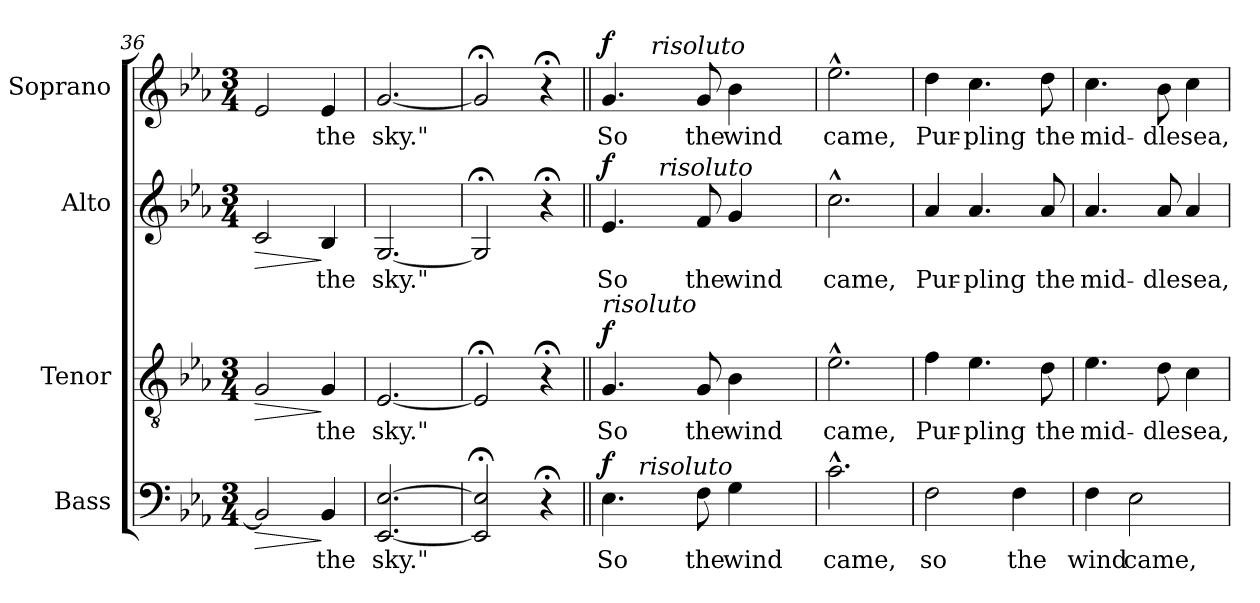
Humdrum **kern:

**kern	**text	**dynam	**kern	**text	**dynam	**kern	**text	**dynam	**kern	**text	**dynam
*part4	*part4	*part4	*part3	*part3	*part3	*part2	*part2	*part2	*part1	*part1	*part1
*staff4	*staff4	*staff4	*staff3	*staff3	*staff3	*staff2	*staff2	*staff2	*staff1	*staff1	*staff1
*I"Bass	*	*	*I"Tenor	*	*	*I"Alto	*	*	*I"Soprano	*	*
*I'B.	*	*	*I'T.	*	*	*I'A.	*	*	*I'S.	*	*
*clefF4	*	*	*clefGv2	*	*	*clefG2	*	*	*clefG2	*	*
*	*	*	*ITrd7c12	*	*	*	*	*	*	*	*
*k[b-e-a-]	*	*	*k[b-e-a-]	*	*	*k[b-e-a-]	*	*	*k[b-e-a-]	*	*
*E-:	*	*	*E-:	*	*	*E-:	*	*	*E-:	*	*
*M3/4	*	*	*M3/4	*	*	*M3/4	*	*	*M3/4	*	*
=36	=36	=36	=36	=36	=36	=36	=36	=36	=36	=36	=36
!	!	!LO:HP:b	!	!	!LO:HP:b	!	!	!LO:HP:b	!	!	!
2BB-i/]	.	>	2GGi/	.	>	2ci/	.	>	2e-i/	.	.
!	!LO:LY:b:color=#000000	!	!	!	!	!	!	!	!	!	!
!	!	!	!	!LO:LY:b:color=#000000	!	!	!	!	!	!	!
!	!	!	!	!	!	!	!LO:LY:b:color=#000000	!	!	!	!
!	!	!	!	!	!	!	!	!	!	!LO:LY:b:color=#000000	!
4BB-i/	the	]	4GGi/	the	]	4B-i/	the	]	4e-i/	the	.
=37	=37	=37	=37	=37	=37	=37	=37	=37	=37	=37	=37
!	!LO:LY:b:color=#000000	!	!	!	!	!	!	!	!	!	!
!	!	!	!	!LO:LY:b:color=#000000	!	!	!	!	!	!	!
!	!	!	!	!	!	!	!LO:LY:b:color=#000000	!	!	!	!
!	!	!	!	!	!	!	!	!	!	!LO:LY:b:color=#000000	!
[2.EE-i/ [2.E-i	sky."	.	[2.EE-i/	sky."	.	[2.Gi/	sky."	.	[2.gi/	sky."	.
=38	=38	=38	=38	=38	=38	=38	=38	=38	=38	=38	=38
2EE-i/]; 2E-i];	.	.	2EE-;i/]	.	.	2G;i/]	.	.	2g;i/]	.	.
4r;	.	.	4r;	.	.	4r;	.	.	4r;	.	.
=39||	=39||	=39||	=39||	=39||	=39||	=39||	=39||	=39||	=39||	=39||	=39||
!	!LO:LY:b:color=#000000	!	!	!	!	!	!	!	!	!	!
!	!	!	!	!LO:LY:b:color=#000000	!	!	!	!	!	!	!
!	!	!	!	!	!	!	!LO:LY:b:color=#000000	!	!	!	!
!	!	!	!LO:TX:a:i:t=risoluto	!	!	!	!	!	!	!	!
!	!	!	!	!	!	!	!	!	!	!LO:LY:b:color=#000000	!
*^	*	*	*	*	*	*^	*	*	*^	*	*
4.E-i\	8ryy	So	f	4.GGi/	So	f	4.e-i/	8ryy	So	f	4.gi/	8ryy	So	f
.	128...ryy	.	.	.	.	.	.	32ryy	.	.	.	32ryy	.	.
!	!LO:TX:a:i:t=risoluto	!	!	!	!	!	!	!	!	!	!	!	!	!
.	2ryy	.	.	.	.	.	.	.	.	.	.	.	.	.
.	.	.	.	.	.	.	.	64ryy	.	.	.	256ryy	.	.
.	.	.	.	.	.	.	.	.	.	.	.	1024ryy	.	.
!	!	!	!	!	!	!	!	!	!	!	!	!LO:TX:a:i:t=risoluto	!	!
.	.	.	.	.	.	.	.	.	.	.	.	2ryy	.	.
.	.	.	.	.	.	.	.	1024ryy	.	.	.	.	.	.
!	!	!	!	!	!	!	!	!LO:TX:a:i:t=risoluto	!	!	!	!	!	!
.	.	.	.	.	.	.	.	2ryy	.	.	.	.	.	.
!	!	!LO:LY:b:color=#000000	!	!	!	!	!	!	!	!	!	!	!	!
!	!	!	!	!	!LO:LY:b:color=#000000	!	!	!	!	!	!	!	!	!
!	!	!	!	!	!	!	!	!	!LO:LY:b:color=#000000	!	!	!	!	!
*	*	*	*	*	*	*	*	*	*	*	*MM132	*	*	*
!	!	!	!	!	!	!	!	!	!	!	!	!	!LO:LY:b:color=#000000	!
8Fi\	.	the	.	8GGi/	the	.	8fi/	.	the	.	8gi/	.	the	.
!	!	!LO:LY:b:color=#000000	!	!	!	!	!	!	!	!	!	!	!	!
!	!	!	!	!	!LO:LY:b:color=#000000	!	!	!	!	!	!	!	!	!
!	!	!	!	!	!	!	!	!	!LO:LY:b:color=#000000	!	!	!	!	!
!	!	!	!	!	!	!	!	!	!	!	!	!	!LO:LY:b:color=#000000	!
4Gi\	.	wind	.	4BB-i\	wind	.	4gi/	.	wind	.	4b-i\	.	wind	.
.	16ryy	.	.	.	.	.	.	.	.	.	.	.	.	.
.	.	.	.	.	.	.	.	.	.	.	.	16ryy	.	.
.	.	.	.	.	.	.	.	16ryy	.	.	.	.	.	.
.	32ryy	.	.	.	.	.	.	.	.	.	.	.	.	.
.	.	.	.	.	.	.	.	.	.	.	.	64ryy	.	.
.	64ryy	.	.	.	.	.	.	.	.	.	.	.	.	.
.	.	.	.	.	.	.	.	128...ryy	.	.	.	.	.	.
.	.	.	.	.	.	.	.	.	.	.	.	128ryy	.	.
.	.	.	.	.	.	.	.	.	.	.	.	512.ryy	.	.
.	1024ryy	.	.	.	.	.	.	.	.	.	.	.	.	.
*	*	*	*	*	*	*	*v	*v	*	*	*	*	*	*
*v	*v	*	*	*	*	*	*	*	*	*v	*v	*	*
=40	=40	=40	=40	=40	=40	=40	=40	=40	=40	=40	=40
*^	*	*	*	*	*	*^	*	*	*^	*	*
!	!	!LO:LY:b:color=#000000	!	!	!	!	!	!	!	!	!	!	!	!
*	*	*	*	*	*	*	*v	*v	*	*	*	*	*	*
*v	*v	*	*	*	*	*	*	*	*	*v	*v	*	*
*^	*	*	*	*	*	*^	*	*	*^	*	*
!	!	!	!	!	!LO:LY:b:color=#000000	!	!	!	!	!	!	!	!	!
*	*	*	*	*	*	*	*v	*v	*	*	*	*	*	*
*v	*v	*	*	*	*	*	*	*	*	*v	*v	*	*
*^	*	*	*	*	*	*^	*	*	*^	*	*
!	!	!	!	!	!	!	!	!	!LO:LY:b:color=#000000	!	!	!	!	!
*	*	*	*	*	*	*	*v	*v	*	*	*	*	*	*
*v	*v	*	*	*	*	*	*	*	*	*v	*v	*	*
*^	*	*	*	*	*	*^	*	*	*^	*	*
!	!	!	!	!	!	!	!	!	!	!	!	!	!LO:LY:b:color=#000000	!
*	*	*	*	*	*	*	*v	*v	*	*	*	*	*	*
*v	*v	*	*	*	*	*	*	*	*	*v	*v	*	*
2.c^^i\	came,	.	2.E-^^i\	came,	.	2.cc^^i\	came,	.	2.ee-^^i\	came,	.
=41	=41	=41	=41	=41	=41	=41	=41	=41	=41	=41	=41
!	!LO:LY:b:color=#000000	!	!	!	!	!	!	!	!	!	!
!	!	!	!	!LO:LY:b:color=#000000	!	!	!	!	!	!	!
!	!	!	!	!	!	!	!LO:LY:b:color=#000000	!	!	!	!
!	!	!	!	!	!	!	!	!	!	!LO:LY:b:color=#000000	!
2Fi\	so	.	4Fi\	Pur-	.	4a-i/	Pur-	.	4ddi\	Pur-	.
!	!	!	!	!LO:LY:b:color=#000000	!	!	!	!	!	!	!
!	!	!	!	!	!	!	!LO:LY:b:color=#000000	!	!	!	!
!	!	!	!	!	!	!	!	!	!	!LO:LY:b:color=#000000	!
.	.	.	4.E-i\	-pling	.	4.a-i/	-pling	.	4.cci\	-pling	.
!	!LO:LY:b:color=#000000	!	!	!	!	!	!	!	!	!	!
4Fi\	the	.	.	.	.	.	.	.	.	.	.
!	!	!	!	!LO:LY:b:color=#000000	!	!	!	!	!	!	!
!	!	!	!	!	!	!	!LO:LY:b:color=#000000	!	!	!	!
!	!	!	!	!	!	!	!	!	!	!LO:LY:b:color=#000000	!
.	.	.	8Di\	the	.	8a-i/	the	.	8ddi\	the	.
=42	=42	=42	=42	=42	=42	=42	=42	=42	=42	=42	=42
!	!LO:LY:b:color=#000000	!	!	!	!	!	!	!	!	!	!
!	!	!	!	!LO:LY:b:color=#000000	!	!	!	!	!	!	!
!	!	!	!	!	!	!	!LO:LY:b:color=#000000	!	!	!	!
!	!	!	!	!	!	!	!	!	!	!LO:LY:b:color=#000000	!
4Fi\	wind	.	4.E-i\	mid-	.	4.a-i/	mid-	.	4.cci\	mid-	.
!	!LO:LY:b:color=#000000	!	!	!	!	!	!	!	!	!	!
2E-i\	came,	.	.	.	.	.	.	.	.	.	.
!	!	!	!	!LO:LY:b:color=#000000	!	!	!	!	!	!	!
!	!	!	!	!	!	!	!LO:LY:b:color=#000000	!	!	!	!
!	!	!	!	!	!	!	!	!	!	!LO:LY:b:color=#000000	!
.	.	.	8Di\	-dle	.	8a-i/	-dle	.	8b-i\	-dle	.
!	!	!	!	!LO:LY:b:color=#000000	!	!	!	!	!	!	!
!	!	!	!	!	!	!	!LO:LY:b:color=#000000	!	!	!	!
!	!	!	!	!	!	!	!	!	!	!LO:LY:b:color=#000000	!
.	.	.	4Ci\	sea,	.	4a-i/	sea,	.	4cci\	sea,	.
=	=	=	=	=	=	=	=	=	=	=	=
*-	*-	*-	*-	*-	*-	*-	*-	*-	*-	*-	*-
